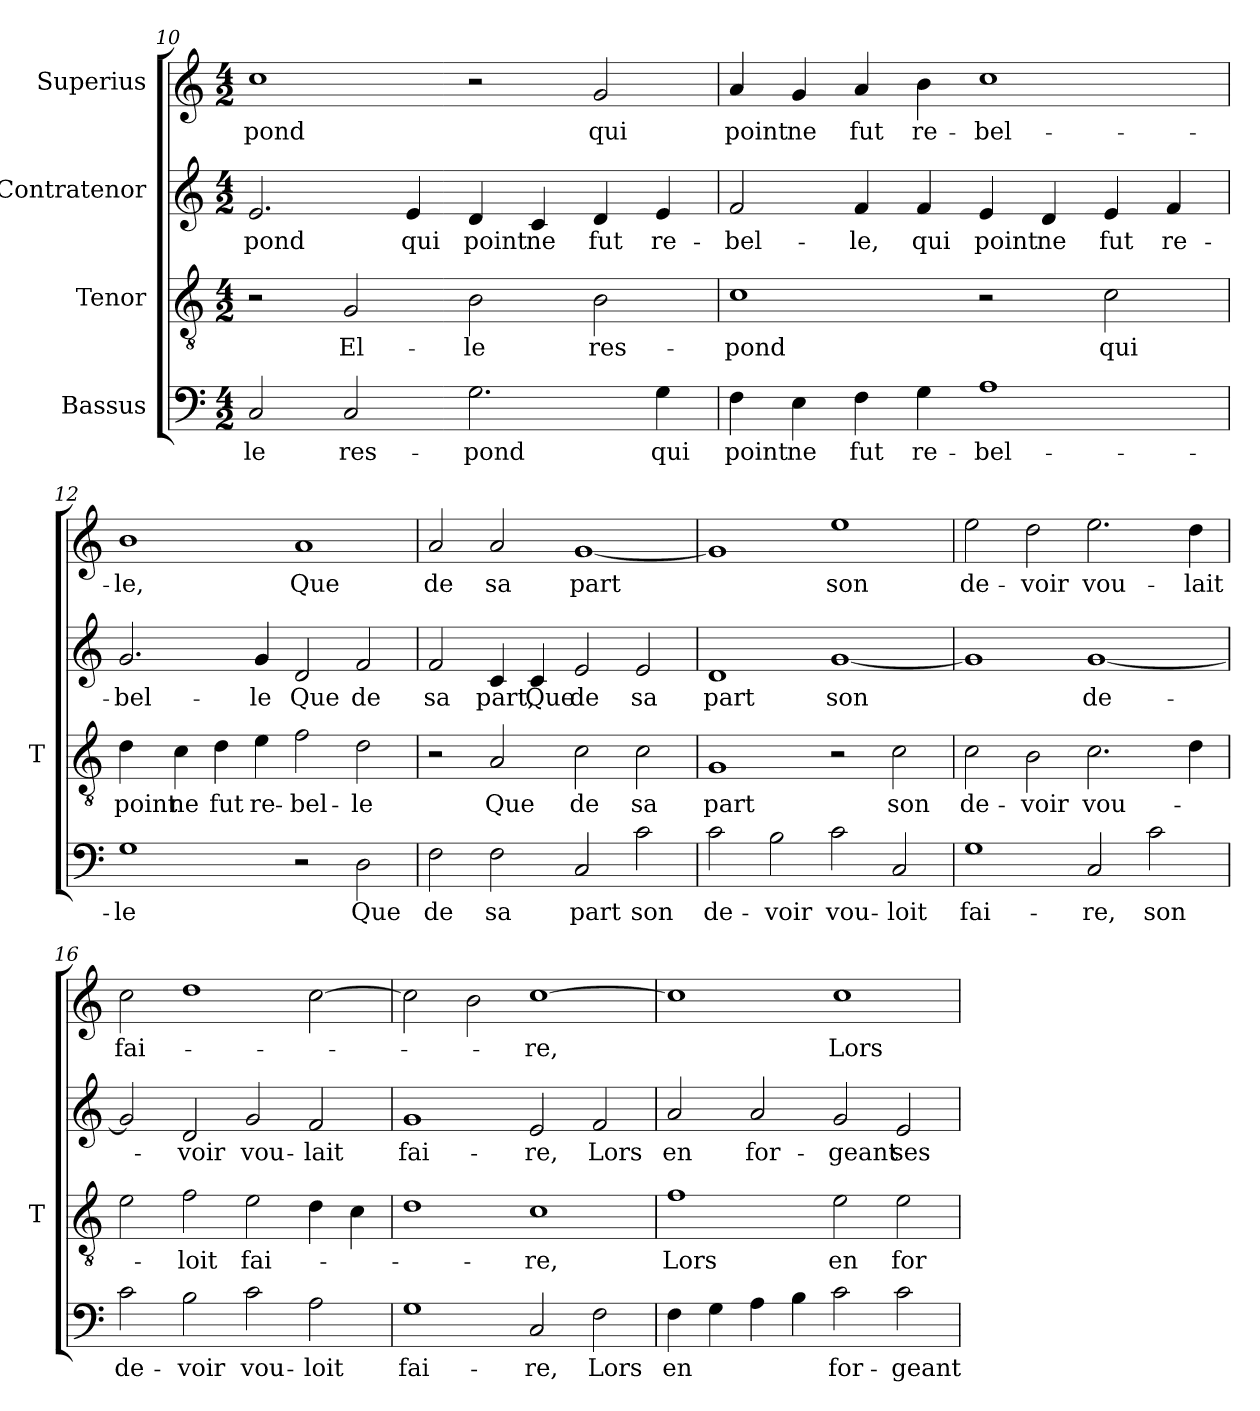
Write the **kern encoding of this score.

**kern	**text	**kern	**text	**kern	**text	**kern	**text
*part4	*part4	*part3	*part3	*part2	*part2	*part1	*part1
*staff4	*staff4	*staff3	*staff3	*staff2	*staff2	*staff1	*staff1
*I"Bassus	*	*I"Tenor	*	*I"Contratenor	*	*I"Superius	*
*	*	*I'T	*	*	*	*	*
*clefF4	*	*clefGv2	*	*clefG2	*	*clefG2	*
*k[]	*	*k[]	*	*k[]	*	*k[]	*
*M4/2	*	*M4/2	*	*M4/2	*	*M4/2	*
=10	=10	=10	=10	=10	=10	=10	=10
2C	-le	2r	.	2.e	-pond	1cc	-pond
2C	res-	2G	El-	.	.	.	.
.	.	.	.	4e	-qui	.	.
2.G	-pond	2B	-le	4d	-point	2r	.
.	.	.	.	4c	-ne	.	.
.	.	2B	res-	4d	-fut	2g	-qui
4G	-qui	.	.	4e	re-	.	.
=11	=11	=11	=11	=11	=11	=11	=11
4F	-point	1c	-pond	2f	bel-	4a	-point
4E	-ne	.	.	.	.	4g	-ne
4F	-fut	.	.	4f	-le,	4a	-fut
4G	re-	.	.	4f	-qui	4b	re-
1A	bel-	2r	.	4e	-point	1cc	bel-
.	.	.	.	4d	-ne	.	.
.	.	2c	-qui	4e	-fut	.	.
.	.	.	.	4f	re-	.	.
=12	=12	=12	=12	=12	=12	=12	=12
1G	-le	4d	-point	2.g	bel-	1b	-le,
.	.	4c	-ne	.	.	.	.
.	.	4d	-fut	.	.	.	.
.	.	4e	re-	4g	-le	.	.
2r	.	2f	bel-	2d	-Que	1a	-Que
2D	-Que	2d	-le	2f	-de	.	.
=13	=13	=13	=13	=13	=13	=13	=13
2F	-de	2r	.	2f	-sa	2a	-de
2F	-sa	2A	-Que	4c	-part,	2a	-sa
.	.	.	.	4c	-Que	.	.
2C	-part	2c	-de	2e	-de	[1g	-part
2c	-son	2c	-sa	2e	-sa	.	.
=14	=14	=14	=14	=14	=14	=14	=14
2c	de-	1G	-part	1d	-part	1g]	.
2B	-voir	.	.	.	.	.	.
2c	vou-	2r	.	[1g	-son	1ee	-son
2C	-loit	2c	-son	.	.	.	.
=15	=15	=15	=15	=15	=15	=15	=15
1G	fai-	2c	de-	1g]	.	2ee	de-
.	.	2B	-voir	.	.	2dd	-voir
2C	-re,	2.c	vou-	[1g	de-	2.ee	vou-
2c	-son	.	.	.	.	.	.
.	.	4d	.	.	.	4dd	-lait
=16	=16	=16	=16	=16	=16	=16	=16
2c	de-	2e	.	2g]	.	2cc	fai-
2B	-voir	2f	-loit	2d	-voir	1dd	.
2c	vou-	2e	fai-	2g	vou-	.	.
2A	-loit	4d	.	2f	-lait	[2cc	.
.	.	4c	.	.	.	.	.
=17	=17	=17	=17	=17	=17	=17	=17
1G	fai-	1d	.	1g	fai-	2cc]	.
.	.	.	.	.	.	2b	.
2C	-re,	1c	-re,	2e	-re,	[1cc	-re,
2F	-Lors	.	.	2f	-Lors	.	.
=18	=18	=18	=18	=18	=18	=18	=18
4F	-en	1f	-Lors	2a	-en	1cc]	.
4G	.	.	.	.	.	.	.
4A	.	.	.	2a	for-	.	.
4B	.	.	.	.	.	.	.
2c	for-	2e	-en	2g	-geant	1cc	-Lors
2c	-geant	2e	for-	2e	-ses	.	.
=	=	=	=	=	=	=	=
*-	*-	*-	*-	*-	*-	*-	*-
